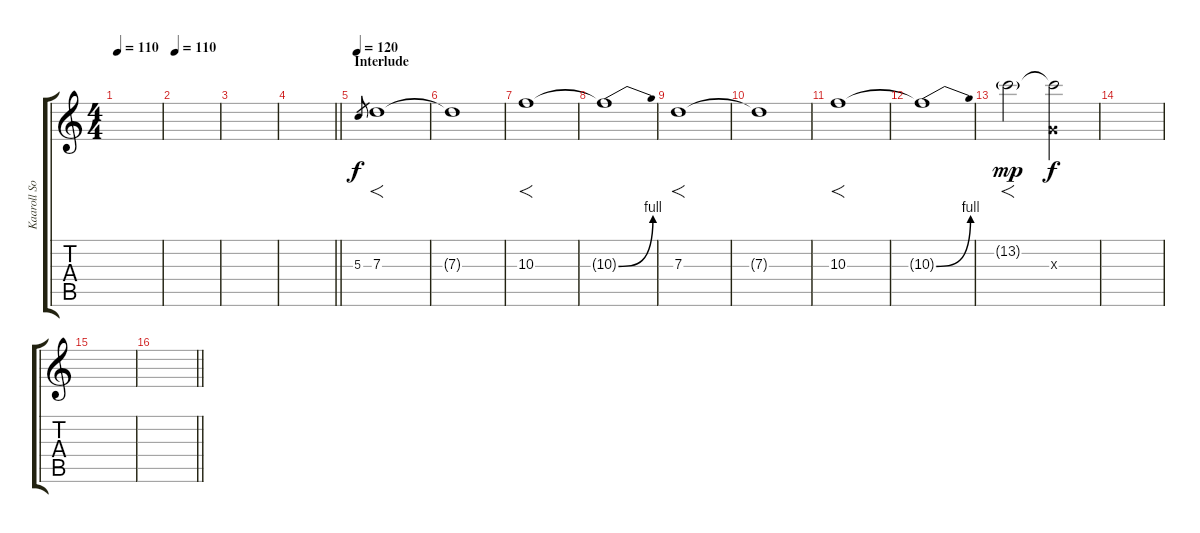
\track ("Kaaroll Solo" "Kaaroll So") {instrument overdrivenguitar}
\staff {score tabs}
\tuning (E4 B3 G3 D3 A2 D2) {hide}
\ts (4 4)
\tempo 110
\clef g2
\ks c
|
\tempo 110
|
|
\barLineRight lightlight
|
\section ("" "Interlude")
\tempo 120
5.3.8{gr} 7.3.1{f} |
7.3{t}.1 |
10.3.1{f} |
10.3{be (bend 0 0 60 4) t}.1 |
7.3.1{f} |
7.3{t}.1 |
10.3.1{f} |
10.3{be (bend 0 0 60 4) t}.1 |
13.2{g}.2{f dy mp} (13.2{t} 0.3{x}).2{dy f} |
|
|
\barLineRight lightlight
